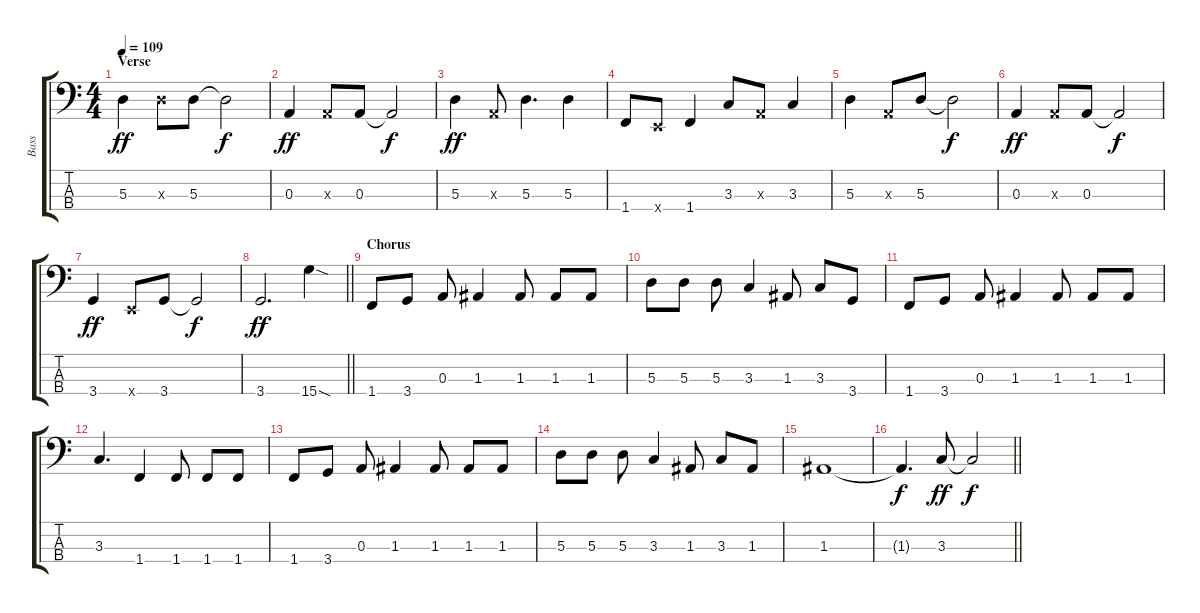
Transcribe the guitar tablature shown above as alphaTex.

\track ("Bass" "Bass") {instrument electricbassfinger}
\staff {score tabs}
\tuning (G2 D2 A1 E1) {hide}
\ts (4 4)
\section ("" "Verse")
\tempo 109
\clef f4
\ks c
5.3.4{dy ff} 5.3{x}.8 5.3.8 5.3{t}.2{dy f} |
0.3.4{dy ff} 0.3{x}.8 0.3.8 0.3{t}.2{dy f} |
5.3.4{dy ff} 0.3{x}.8 5.3.4{d} 5.3.4 |
1.4.8 0.4{x}.8 1.4.4 3.3.8 0.3{x}.8 3.3.4 |
5.3.4 0.3{x}.8 5.3.8 5.3{t}.2{dy f} |
0.3.4{dy ff} 0.3{x}.8 0.3.8 0.3{t}.2{dy f} |
3.4.4{dy ff} 0.4{x}.8 3.4.8 3.4{t}.2{dy f} |
\barLineRight lightlight
3.4.2{d dy ff} 15.4{sod}.4 |
\section ("" "Chorus")
1.4.8 3.4.8 0.3.8 1.3.4 1.3.8 1.3.8 1.3.8 |
5.3.8 5.3.8 5.3.8 3.3.4 1.3.8 3.3.8 3.4.8 |
1.4.8 3.4.8 0.3.8 1.3.4 1.3.8 1.3.8 1.3.8 |
3.3.4{d} 1.4.4 1.4.8 1.4.8 1.4.8 |
1.4.8 3.4.8 0.3.8 1.3.4 1.3.8 1.3.8 1.3.8 |
5.3.8 5.3.8 5.3.8 3.3.4 1.3.8 3.3.8 1.3.8 |
1.3.1 |
\barLineRight lightlight
1.3{t}.4{d dy f} 3.3.8{dy ff} 3.3{t}.2{dy f}
